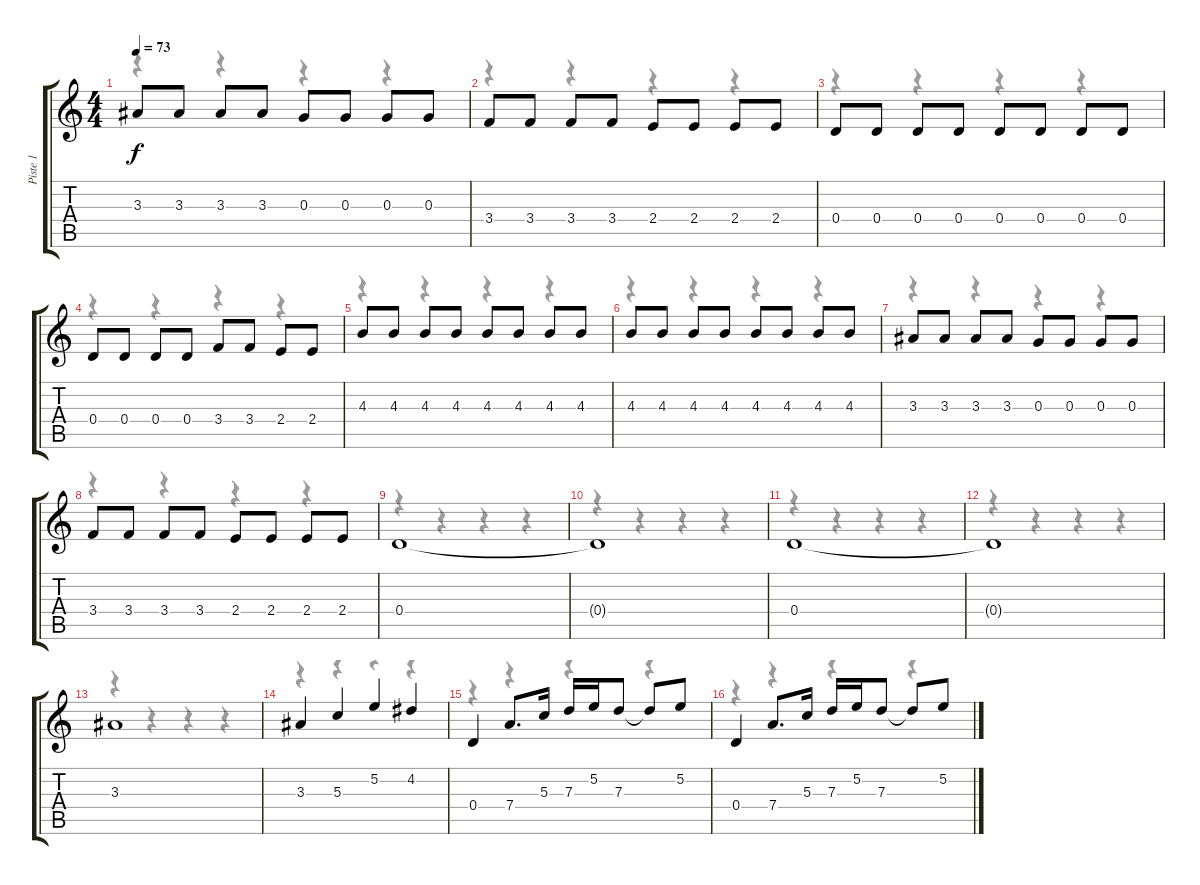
\track ("Piste 1" "Piste 1") {instrument electricbassfinger}
\staff {score tabs}
\tuning (E4 B3 G3 D3 A2 D2) {hide}
\voice
\ts (4 4)
\tempo 73
\clef g2
\ks c
3.3.8{dy f} 3.3.8 3.3.8 3.3.8 0.3.8 0.3.8 0.3.8 0.3.8 |
3.4.8 3.4.8 3.4.8 3.4.8 2.4.8 2.4.8 2.4.8 2.4.8 |
0.4.8 0.4.8 0.4.8 0.4.8 0.4.8 0.4.8 0.4.8 0.4.8 |
0.4.8 0.4.8 0.4.8 0.4.8 3.4.8 3.4.8 2.4.8 2.4.8 |
4.3.8 4.3.8 4.3.8 4.3.8 4.3.8 4.3.8 4.3.8 4.3.8 |
4.3.8 4.3.8 4.3.8 4.3.8 4.3.8 4.3.8 4.3.8 4.3.8 |
3.3.8 3.3.8 3.3.8 3.3.8 0.3.8 0.3.8 0.3.8 0.3.8 |
3.4.8 3.4.8 3.4.8 3.4.8 2.4.8 2.4.8 2.4.8 2.4.8 |
0.4.1 |
0.4{t}.1 |
0.4.1 |
0.4{t}.1 |
3.3.1 |
3.3.4 5.3.4 5.2.4 4.2.4 |
0.4.4 7.4.8{d} 5.3.16 7.3.16 5.2.16 7.3.8 7.3{t}.8 5.2.8 |
0.4.4 7.4.8{d} 5.3.16 7.3.16 5.2.16 7.3.8 7.3{t}.8 5.2.8
\voice
\clef g2
\ottava regular
\simile none
\ks c
r.4{dy f} r.4 r.4 r.4 |
r.4 r.4 r.4 r.4 |
r.4 r.4 r.4 r.4 |
r.4 r.4 r.4 r.4 |
r.4 r.4 r.4 r.4 |
r.4 r.4 r.4 r.4 |
r.4 r.4 r.4 r.4 |
r.4 r.4 r.4 r.4 |
r.4 r.4 r.4 r.4 |
r.4 r.4 r.4 r.4 |
r.4 r.4 r.4 r.4 |
r.4 r.4 r.4 r.4 |
r.4 r.4 r.4 r.4 |
r.4 r.4 r.4 r.4 |
r.4 r.4 r.4 r.4 |
r.4 r.4 r.4 r.4
